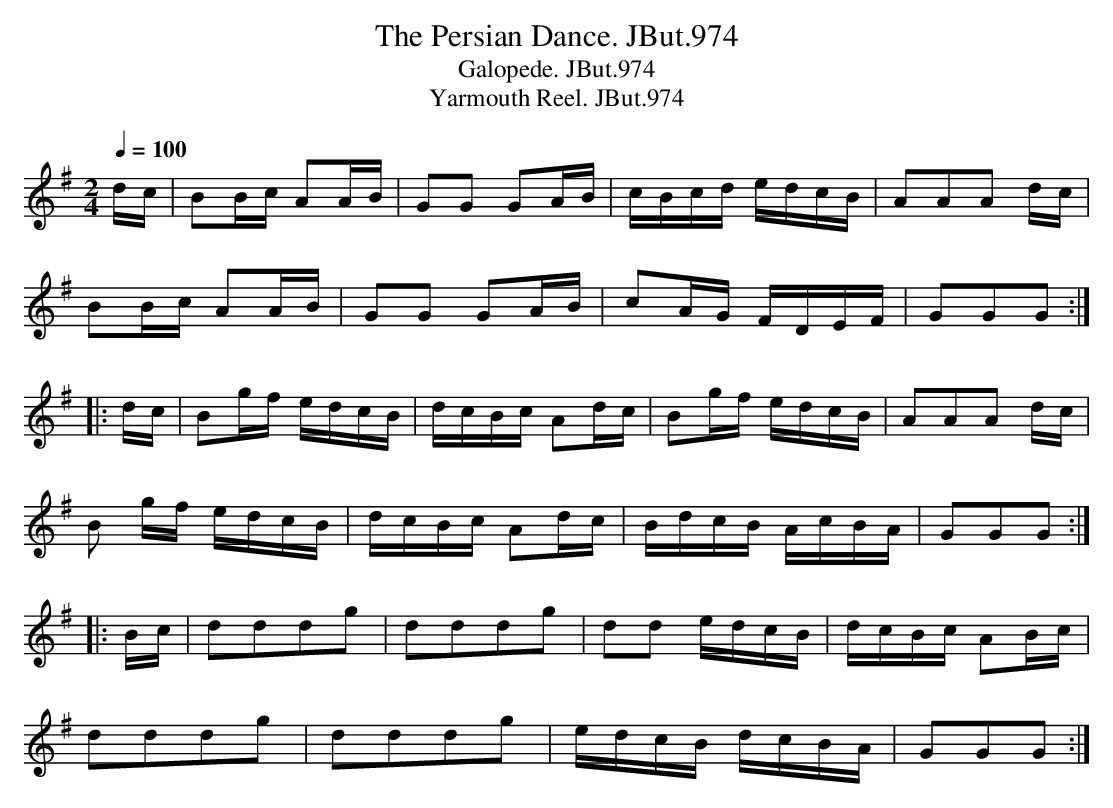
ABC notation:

X:1
T:Persian Dance. JBut.974, The
T:Galopede. JBut.974
T:Yarmouth Reel. JBut.974
M:2/4
L:1/16
Q:1/4=100
K:G
dc|B2Bc A2AB|G2G2 G2AB|cBcd edcB|A2A2A2 dc|
B2Bc A2AB|G2G2 G2AB|c2AG FDEF|G2G2G2:|
|:dc|B2gf edcB|dcBc A2dc|B2gf edcB|A2A2A2 dc|
B2 gf edcB|dcBc A2dc|BdcB AcBA|G2G2G2:|
|:Bc|d2d2d2g2|d2d2d2g2|d2d2 edcB|dcBc A2Bc|
d2d2d2g2|d2d2d2g2|edcB dcBA|G2G2G2:|
